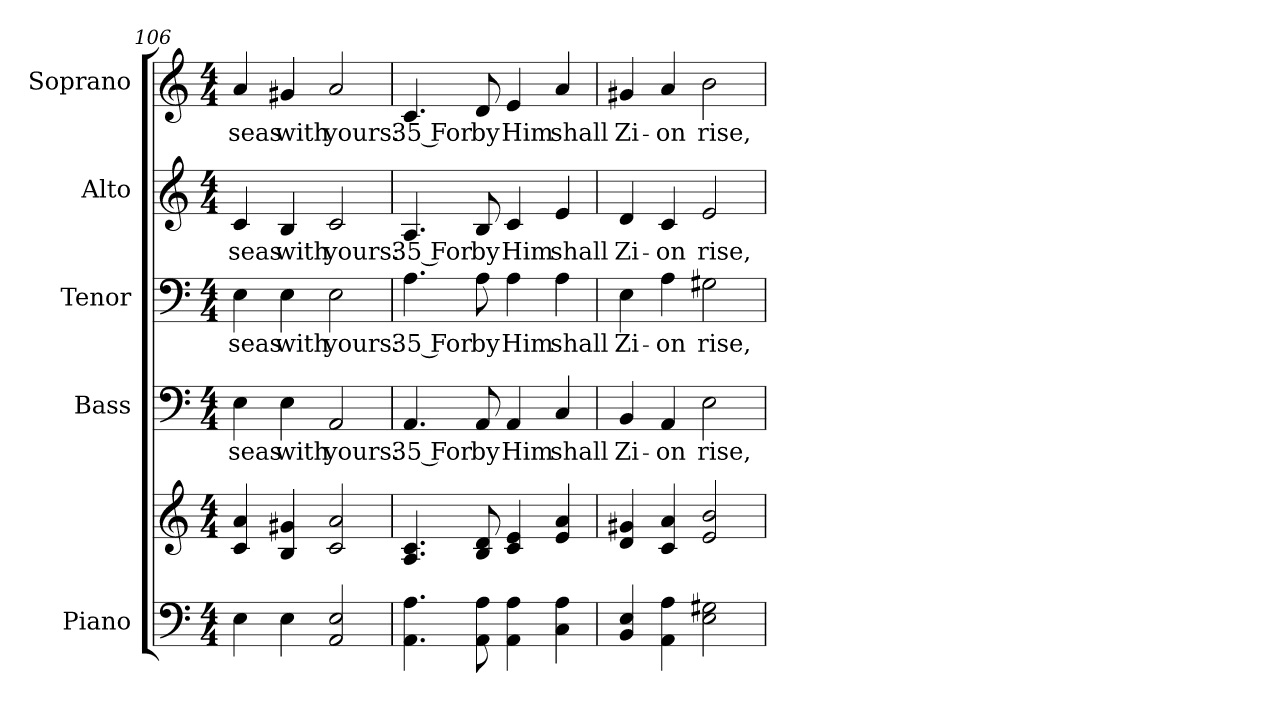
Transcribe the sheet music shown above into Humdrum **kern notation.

**kern	**kern	**kern	**text	**kern	**text	**kern	**text	**kern	**text
*part5	*part5	*part4	*part4	*part3	*part3	*part2	*part2	*part1	*part1
*staff6	*staff5	*staff4	*staff4	*staff3	*staff3	*staff2	*staff2	*staff1	*staff1
*I"Piano	*	*I"Bass	*	*I"Tenor	*	*I"Alto	*	*I"Soprano	*
*I'Pno.	*	*I'B.	*	*I'T.	*	*I'A.	*	*I'S.	*
*clefF4	*clefG2	*clefF4	*	*clefF4	*	*clefG2	*	*clefG2	*
*k[]	*k[]	*k[]	*	*k[]	*	*k[]	*	*k[]	*
*C:	*C:	*C:	*	*C:	*	*C:	*	*C:	*
*M4/4	*M4/4	*M4/4	*	*M4/4	*	*M4/4	*	*M4/4	*
=106	=106	=106	=106	=106	=106	=106	=106	=106	=106
!	!	!	!LO:LY:b:color=#000000	!	!	!	!	!	!
!	!	!	!	!	!LO:LY:b:color=#000000	!	!	!	!
!	!	!	!	!	!	!	!LO:LY:b:color=#000000	!	!
!	!	!	!	!	!	!	!	!	!LO:LY:b:color=#000000
4Ei\	4ci/ 4ai	4Ei\	seas	4Ei\	seas	4ci/	seas	4ai/	seas
!	!	!	!LO:LY:b:color=#000000	!	!	!	!	!	!
!	!	!	!	!	!LO:LY:b:color=#000000	!	!	!	!
!	!	!	!	!	!	!	!LO:LY:b:color=#000000	!	!
!	!	!	!	!	!	!	!	!	!LO:LY:b:color=#000000
4Ei\	4Bi/ 4g#Xi	4Ei\	with	4Ei\	with	4Bi/	with	4g#Xi/	with
!	!	!	!LO:LY:b:color=#000000	!	!	!	!	!	!
!	!	!	!	!	!LO:LY:b:color=#000000	!	!	!	!
!	!	!	!	!	!	!	!LO:LY:b:color=#000000	!	!
!	!	!	!	!	!	!	!	!	!LO:LY:b:color=#000000
2AAi/ 2Ei	2ci/ 2ai	2AAi/	yours:	2Ei\	yours:	2ci/	yours:	2ai/	yours:
!!LO:LB:g=z
=107	=107	=107	=107	=107	=107	=107	=107	=107	=107
!	!	!	!LO:LY:b:color=#000000	!	!	!	!	!	!
!	!	!	!	!	!LO:LY:b:color=#000000	!	!	!	!
!	!	!	!	!	!	!	!LO:LY:b:color=#000000	!	!
!	!	!	!	!	!	!	!	!	!LO:LY:b:color=#000000
4.AAi\ 4.Ai	4.Ai/ 4.ci	4.AAi/	35 For	4.Ai\	35 For	4.Ai/	35 For	4.ci/	35 For
!	!	!	!LO:LY:b:color=#000000	!	!	!	!	!	!
!	!	!	!	!	!LO:LY:b:color=#000000	!	!	!	!
!	!	!	!	!	!	!	!LO:LY:b:color=#000000	!	!
!	!	!	!	!	!	!	!	!	!LO:LY:b:color=#000000
8AAi\ 8Ai	8Bi/ 8di	8AAi/	by	8Ai\	by	8Bi/	by	8di/	by
!	!	!	!LO:LY:b:color=#000000	!	!	!	!	!	!
!	!	!	!	!	!LO:LY:b:color=#000000	!	!	!	!
!	!	!	!	!	!	!	!LO:LY:b:color=#000000	!	!
!	!	!	!	!	!	!	!	!	!LO:LY:b:color=#000000
4AAi\ 4Ai	4ci/ 4ei	4AAi/	Him	4Ai\	Him	4ci/	Him	4ei/	Him
!	!	!	!LO:LY:b:color=#000000	!	!	!	!	!	!
!	!	!	!	!	!LO:LY:b:color=#000000	!	!	!	!
!	!	!	!	!	!	!	!LO:LY:b:color=#000000	!	!
!	!	!	!	!	!	!	!	!	!LO:LY:b:color=#000000
4Ci\ 4Ai	4ei/ 4ai	4Ci/	shall	4Ai\	shall	4ei/	shall	4ai/	shall
=108	=108	=108	=108	=108	=108	=108	=108	=108	=108
!	!	!	!LO:LY:b:color=#000000	!	!	!	!	!	!
!	!	!	!	!	!LO:LY:b:color=#000000	!	!	!	!
!	!	!	!	!	!	!	!LO:LY:b:color=#000000	!	!
!	!	!	!	!	!	!	!	!	!LO:LY:b:color=#000000
4BBi/ 4Ei	4di/ 4g#Xi	4BBi/	Zi-	4Ei\	Zi-	4di/	Zi-	4g#Xi/	Zi-
!	!	!	!LO:LY:b:color=#000000	!	!	!	!	!	!
!	!	!	!	!	!LO:LY:b:color=#000000	!	!	!	!
!	!	!	!	!	!	!	!LO:LY:b:color=#000000	!	!
!	!	!	!	!	!	!	!	!	!LO:LY:b:color=#000000
4AAi\ 4Ai	4ci/ 4ai	4AAi/	-on	4Ai\	-on	4ci/	-on	4ai/	-on
!	!	!	!LO:LY:b:color=#000000	!	!	!	!	!	!
!	!	!	!	!	!LO:LY:b:color=#000000	!	!	!	!
!	!	!	!	!	!	!	!LO:LY:b:color=#000000	!	!
!	!	!	!	!	!	!	!	!	!LO:LY:b:color=#000000
2Ei\ 2G#Xi	2ei/ 2bi	2Ei\	rise,	2G#Xi\	rise,	2ei/	rise,	2bi\	rise,
=	=	=	=	=	=	=	=	=	=
*-	*-	*-	*-	*-	*-	*-	*-	*-	*-
